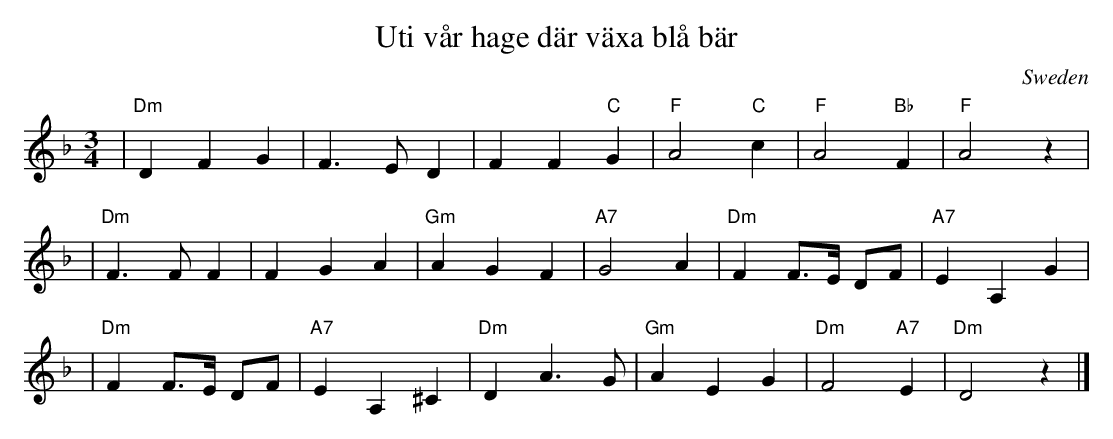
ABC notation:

X:1
T: Uti v\aar hage d\"ar v\"axa bl\aa b\"ar
O: Sweden
M: 3/4
L: 1/4
K: Dm
| "Dm"D F G | kF> E D | F F "C"G | "F"A2 "C"c | "F"A2 "Bb"F | "F"A2 z |
| "Dm"F>F F | F G A | "Gm"A G F | "A7"G2 A | "Dm"F F/>E/ D/F/ | "A7"E A, G |
| "Dm"F  F/>E/ D/F/ | "A7"E A, ^C | "Dm"D A> G | "Gm"A E G | "Dm"F2 "A7"E | "Dm"D2 z |]
